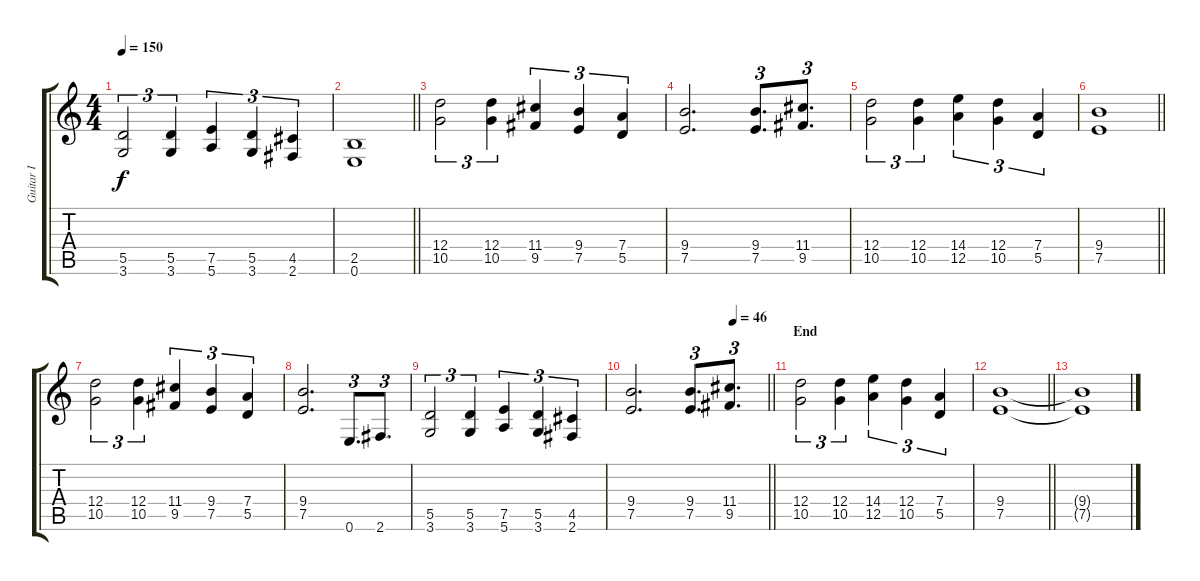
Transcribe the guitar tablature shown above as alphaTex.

\track ("Guitar I" "Guitar I") {instrument distortionguitar}
\staff {score tabs}
\tuning (E4 B3 G3 D3 A2 E2) {hide}
\ts (4 4)
\tempo 150
\clef g2
\ks c
(5.5 3.6).2{tu (3 2) dy f} (5.5 3.6).4{tu (3 2)} (7.5 5.6).4{tu (3 2)} (5.5 3.6).4{tu (3 2)} (4.5 2.6).4{tu (3 2)} |
\barLineRight lightlight
(2.5 0.6).1 |
\section ("" "")
(12.4 10.5).2{tu (3 2)} (12.4 10.5).4{tu (3 2)} (11.4 9.5).4{tu (3 2)} (9.4 7.5).4{tu (3 2)} (7.4 5.5).4{tu (3 2)} |
(9.4 7.5).2{d} (9.4 7.5).8{d tu (3 2)} (11.4 9.5).8{d tu (3 2)} |
(12.4 10.5).2{tu (3 2)} (12.4 10.5).4{tu (3 2)} (14.4 12.5).4{tu (3 2)} (12.4 10.5).4{tu (3 2)} (7.4 5.5).4{tu (3 2)} |
\barLineRight lightlight
(9.4 7.5).1 |
\section ("" "")
(12.4 10.5).2{tu (3 2)} (12.4 10.5).4{tu (3 2)} (11.4 9.5).4{tu (3 2)} (9.4 7.5).4{tu (3 2)} (7.4 5.5).4{tu (3 2)} |
(9.4 7.5).2{d} 0.6.8{d tu (3 2)} 2.6.8{d tu (3 2)} |
(5.5 3.6).2{tu (3 2)} (5.5 3.6).4{tu (3 2)} (7.5 5.6).4{tu (3 2)} (5.5 3.6).4{tu (3 2)} (4.5 2.6).4{tu (3 2)} |
\tempo (46 0.75)
\barLineRight lightlight
(9.4 7.5).2{d} (9.4 7.5).8{d tu (3 2)} (11.4 9.5).8{d tu (3 2)} |
\section ("" "End")
(12.4 10.5).2{tu (3 2)} (12.4 10.5).4{tu (3 2)} (14.4 12.5).4{tu (3 2)} (12.4 10.5).4{tu (3 2)} (7.4 5.5).4{tu (3 2)} |
\barLineRight lightlight
(9.4 7.5).1 |
(9.4{t} 7.5{t}).1
